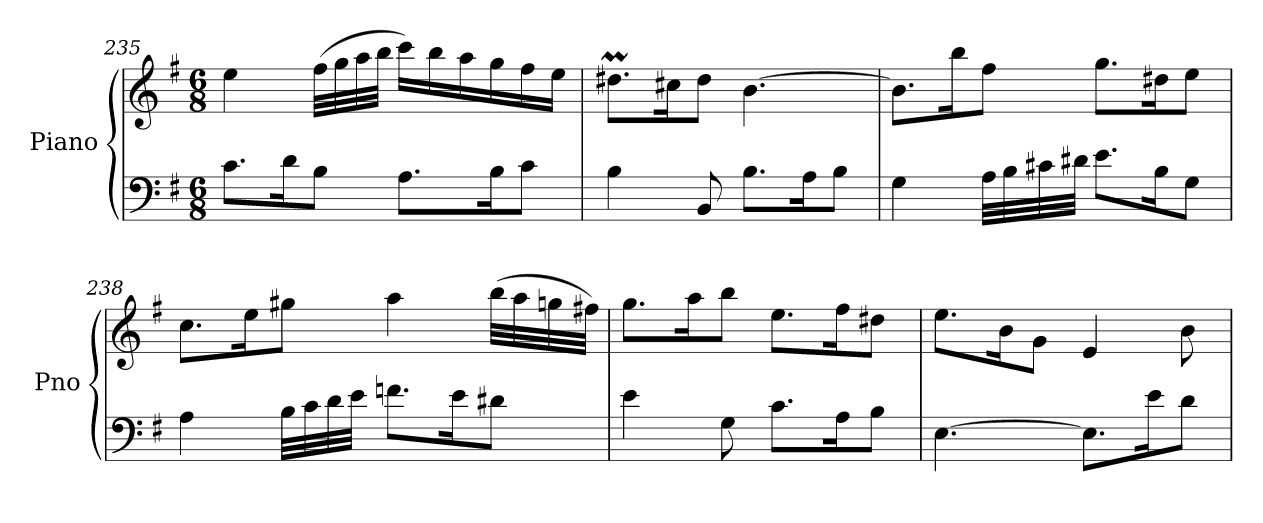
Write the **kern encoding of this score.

**kern	**kern
*part1	*part1
*staff2	*staff1
*I"Piano	*
*I'Pno	*
*clefF4	*clefG2
*k[f#]	*k[f#]
*M6/8	*M6/8
=235	=235
8.c\L	4ee\
16d\K	.
8B\J	(32ff#\LLL
.	32gg\
.	32aa\
.	32bb\JJJ
8.A\L	16ccc\LL)
.	16bb\
.	16aa\
16B\K	16gg\
8c\J	16ff#\
.	16ee\JJ
=236	=236
4B\	8.dd#Xm\L
.	16cc#X\K
8BB/	8dd#\J
8.B\L	[4.b\
16A\K	.
8B\J	.
!!LO:LB:g=z
=237	=237
4G\	8.b\L]
.	16bb\K
32A\LLL	8ff#\J
32B\	.
32c#X\	.
32d#X\JJJ	.
8.e\L	8.gg\L
16B\K	16dd#X\K
8G\J	8ee\J
=238	=238
4A\	8.cc\L
.	16ee\K
32B\LLL	8gg#X\J
32c\	.
32d\	.
32e\JJJ	.
8.fn\L	4aa\
16e\K	.
8d#X\J	(32bb\LLL
.	32aa\
.	32ggn\
.	32ff#X\JJJ)
=239	=239
4e\	8.gg\L
.	16aa\K
8G\	8bb\J
8.c\L	8.ee\L
16A\K	16ff#\K
8B\J	8dd#X\J
=240	=240
[4.E\	8.ee\L
.	16b\K
.	8g\J
8.E\L]	4e/
16e\K	.
8d\J	8b\
=	=
*-	*-
